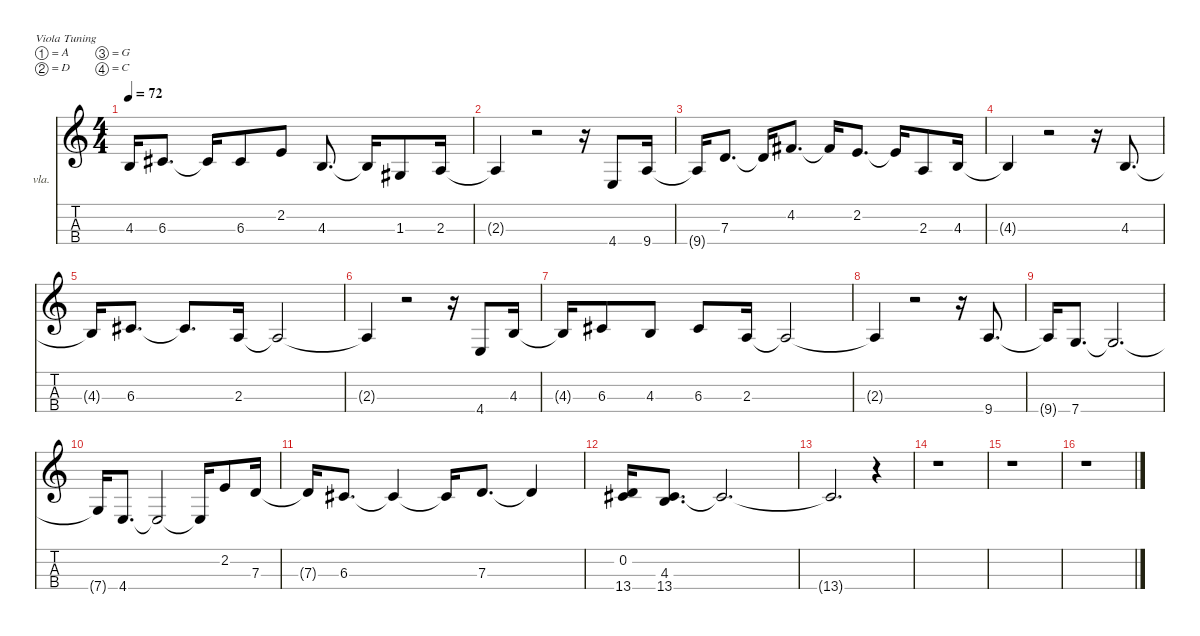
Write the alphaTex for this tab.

\hideDynamics
\bracketExtendMode nobrackets
\firstSystemTrackNameOrientation horizontal
\otherSystemsTrackNameOrientation horizontal
\track ("Viola" "vla.") {instrument viola}
\staff {score tabs}
\tuning (A4 D4 G3 C3)
\ts (4 4)
\tempo 72
\clef g2
\ks aminor
4.3{t}.16{dy mf beam Up} 6.3{acc #}.8{d beam Up} 6.3{t acc #}.16{beam Up} 6.3{acc #}.8{beam Up} 2.2.8{beam Up} 4.3.8{d beam Up} 4.3{t}.16{beam Up} 1.3{acc #}.8{beam Up} 2.3.16{beam Up} |
2.3{t}.4{beam Up} r.2{beam Up} r.16{beam Up} 4.4.8{beam Up} 9.4.16{beam Up} |
9.4{t}.16{beam Up} 7.3.8{d beam Up} 7.3{t}.16{beam Up} 4.2{acc #}.8{d beam Up} 4.2{t acc #}.16{beam Up} 2.2.8{d beam Up} 2.2{t}.16{beam Up} 2.3.8{beam Up} 4.3.16{beam Up} |
4.3{t}.4{beam Up} r.2{beam Up} r.16{beam Up} 4.3.8{d beam Up} |
4.3{t}.16{beam Up} 6.3{acc #}.8{d beam Up} 6.3{t acc #}.8{d beam Up} 2.3.16{beam Up} 2.3{t}.2{beam Up} |
2.3{t}.4{beam Up} r.2{beam Up} r.16{beam Up} 4.4.8{beam Up} 4.3.16{beam Up} |
4.3{t}.16{beam Up} 6.3{acc #}.8{beam Up} 4.3.8{beam Up} 6.3{acc #}.8{beam Up} 2.3.16{beam Up} 2.3{t}.2{beam Up} |
2.3{t}.4{beam Up} r.2{beam Up} r.16{beam Up} 9.4.8{d beam Up} |
9.4{t}.16{beam Up} 7.4.8{d beam Up} 7.4{t}.2{d beam Up} |
7.4{t}.16{beam Up} 4.4.8{d beam Up} 4.4{t}.2{beam Up} 4.4{t}.16{beam Up} 2.2.8{beam Up} 7.3.16{beam Up} |
7.3{t}.16{beam Up} 6.3{acc #}.8{d beam Up} 6.3{t acc #}.4{beam Up} 6.3{t acc #}.16{beam Up} 7.3.8{d beam Up} 7.3{t}.4{beam Up} |
(13.4{acc #} 0.2).16{beam Up} (4.3 13.4{acc #}).8{d beam Up} 13.4{t acc #}.2{d beam Up} |
13.4{t acc #}.2{d beam Up} r.4{beam Up} |
r.1{beam Down} |
r.1{beam Down} |
r.1{beam Down}
